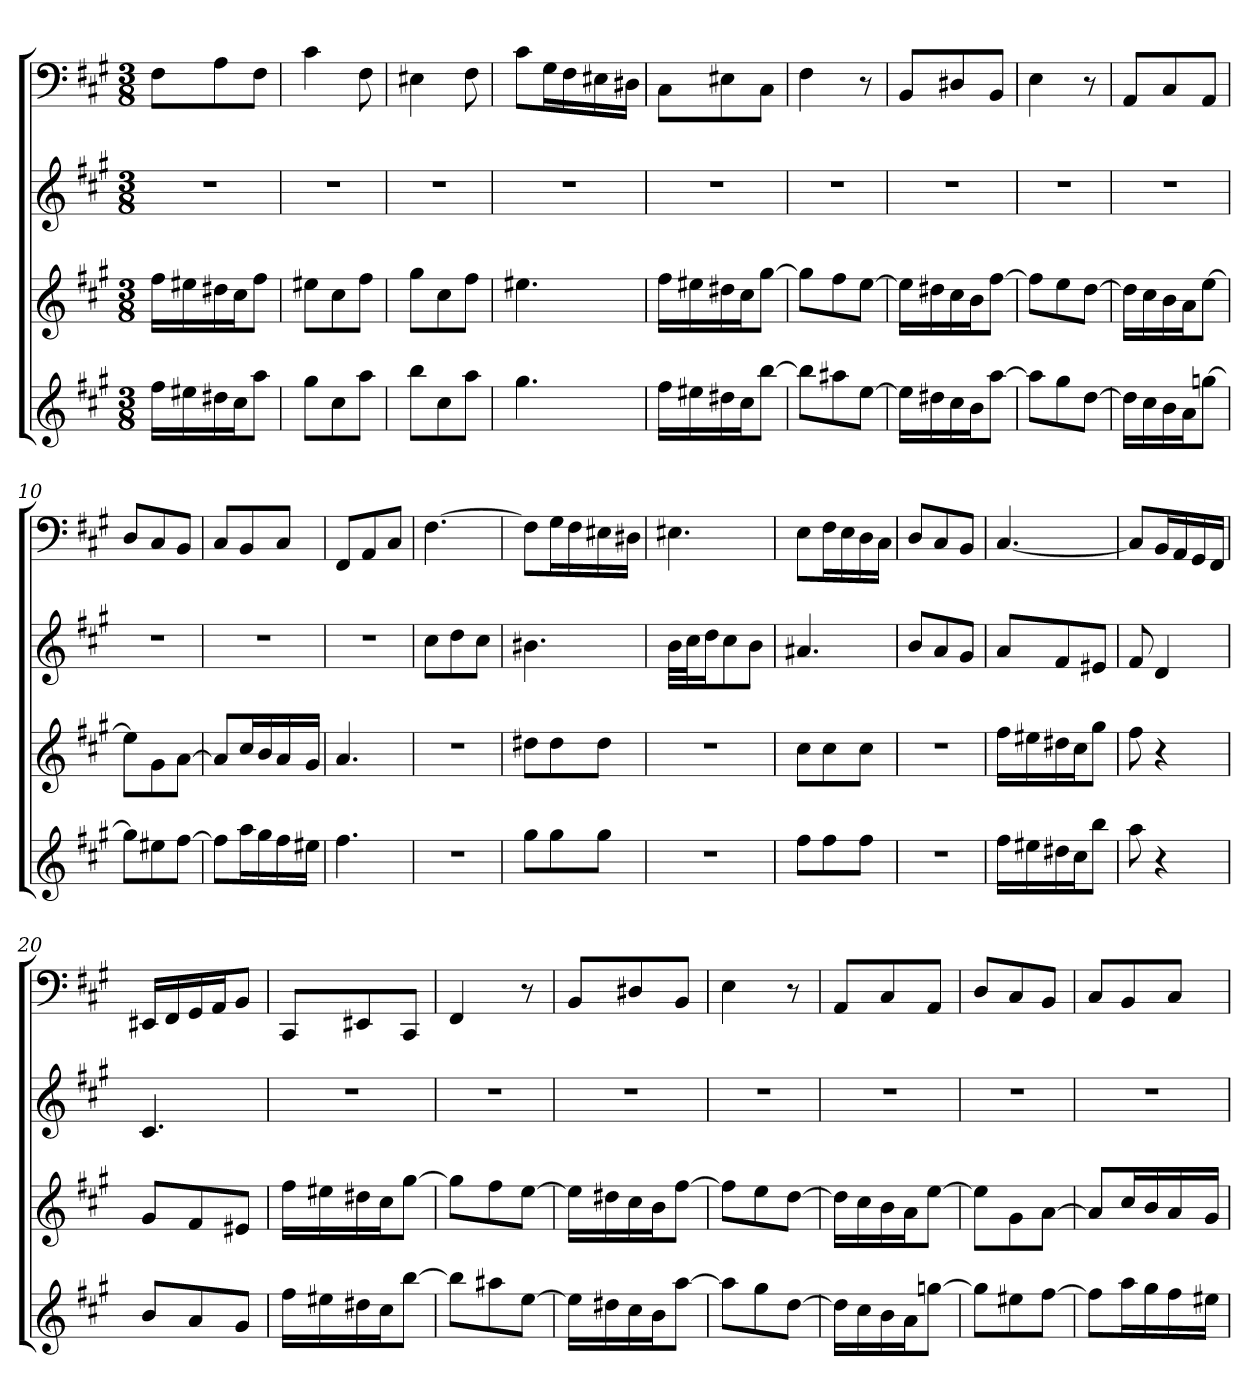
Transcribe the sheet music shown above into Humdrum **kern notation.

**kern	**kern	**kern	**kern
*part4	*part3	*part2	*part1
*staff4	*staff3	*staff2	*staff1
*k[f#c#g#]	*k[f#c#g#]	*k[f#c#g#]	*k[f#c#g#]
*f#:	*f#:	*f#:	*f#:
*M3/8	*M3/8	*M3/8	*M3/8
=1	=1	=1	=1
16ff#LL	16ff#LL	4.r	8F#L
16ee#X	16ee#X	.	.
16dd#X	16dd#X	.	8A
16cc#J	16cc#J	.	.
8aaJ	8ff#J	.	8F#J
=2	=2	=2	=2
8gg#L	8ee#XL	4.r	4c#
8cc#	8cc#	.	.
8aaJ	8ff#J	.	8F#
=3	=3	=3	=3
8bbL	8gg#L	4.r	4E#X
8cc#	8cc#	.	.
8aaJ	8ff#J	.	8F#
=4	=4	=4	=4
4.gg#	4.ee#X	4.r	8c#L
.	.	.	16G#L
.	.	.	16F#
.	.	.	16E#X
.	.	.	16D#XJJ
=5	=5	=5	=5
16ff#LL	16ff#LL	4.r	8C#L
16ee#X	16ee#X	.	.
16dd#X	16dd#X	.	8E#X
16cc#J	16cc#J	.	.
[8bbJ	[8gg#J	.	8C#J
=6	=6	=6	=6
8bbL]	8gg#L]	4.r	4F#
8aa#X	8ff#	.	.
[8eeJ	[8eeJ	.	8r
=7	=7	=7	=7
16eeLL]	16eeLL]	4.r	8BBL
16dd#X	16dd#X	.	.
16cc#	16cc#	.	8D#X
16bJ	16bJ	.	.
[8aaJ	[8ff#J	.	8BBJ
=8	=8	=8	=8
8aaL]	8ff#L]	4.r	4E
8gg#	8ee	.	.
[8ddJ	[8ddJ	.	8r
=9	=9	=9	=9
16ddLL]	16ddLL]	4.r	8AAL
16cc#	16cc#	.	.
16b	16b	.	8C#
16aJ	16aJ	.	.
[8ggnJ	[8eeJ	.	8AAJ
=10	=10	=10	=10
8ggL]	8eeL]	4.r	8DL
8ee#X	8g#	.	8C#
[8ff#J	[8aJ	.	8BBJ
=11	=11	=11	=11
8ff#L]	8aL]	4.r	8C#L
16aaL	16cc#L	.	8BB
16gg#	16b	.	.
16ff#	16a	.	8C#J
16ee#XJJ	16g#JJ	.	.
=12	=12	=12	=12
4.ff#	4.a	4.r	8FF#L
.	.	.	8AA
.	.	.	8C#J
=13	=13	=13	=13
4.r	4.r	8cc#L	[4.F#
.	.	8dd	.
.	.	8cc#J	.
=14	=14	=14	=14
8gg#L	8dd#XL	4.b#X	8F#L]
8gg#	8dd#	.	16G#L
.	.	.	16F#
8gg#J	8dd#J	.	16E#X
.	.	.	16D#XJJ
=15	=15	=15	=15
4.r	4.r	32bLLL	4.E#X
.	.	32cc#J	.
.	.	16ddJ	.
.	.	8cc#	.
.	.	8bJ	.
=16	=16	=16	=16
8ff#L	8cc#L	4.a#X	8EL
8ff#	8cc#	.	16F#L
.	.	.	16E
8ff#J	8cc#J	.	16D
.	.	.	16C#JJ
=17	=17	=17	=17
4.r	4.r	8bL	8DL
.	.	8a	8C#
.	.	8g#J	8BBJ
=18	=18	=18	=18
16ff#LL	16ff#LL	8aL	[4.C#
16ee#X	16ee#X	.	.
16dd#X	16dd#X	8f#	.
16cc#J	16cc#J	.	.
8bbJ	8gg#J	8e#XJ	.
=19	=19	=19	=19
8aa	8ff#	8f#	8C#L]
4r	4r	4d	16BBL
.	.	.	16AA
.	.	.	16GG#
.	.	.	16FF#JJ
=20	=20	=20	=20
8bL	8g#L	4.c#	16EE#XLL
.	.	.	16FF#
8a	8f#	.	16GG#
.	.	.	16AAJ
8g#J	8e#XJ	.	8BBJ
=21	=21	=21	=21
16ff#LL	16ff#LL	4.r	8CC#L
16ee#X	16ee#X	.	.
16dd#X	16dd#X	.	8EE#X
16cc#J	16cc#J	.	.
[8bbJ	[8gg#J	.	8CC#J
=22	=22	=22	=22
8bbL]	8gg#L]	4.r	4FF#
8aa#X	8ff#	.	.
[8eeJ	[8eeJ	.	8r
=23	=23	=23	=23
16eeLL]	16eeLL]	4.r	8BBL
16dd#X	16dd#X	.	.
16cc#	16cc#	.	8D#X
16bJ	16bJ	.	.
[8aaJ	[8ff#J	.	8BBJ
=24	=24	=24	=24
8aaL]	8ff#L]	4.r	4E
8gg#	8ee	.	.
[8ddJ	[8ddJ	.	8r
=25	=25	=25	=25
16ddLL]	16ddLL]	4.r	8AAL
16cc#	16cc#	.	.
16b	16b	.	8C#
16aJ	16aJ	.	.
[8ggnJ	[8eeJ	.	8AAJ
=26	=26	=26	=26
8ggL]	8eeL]	4.r	8DL
8ee#X	8g#	.	8C#
[8ff#J	[8aJ	.	8BBJ
=27	=27	=27	=27
8ff#L]	8aL]	4.r	8C#L
16aaL	16cc#L	.	8BB
16gg#	16b	.	.
16ff#	16a	.	8C#J
16ee#XJJ	16g#JJ	.	.
=	=	=	=
*-	*-	*-	*-
